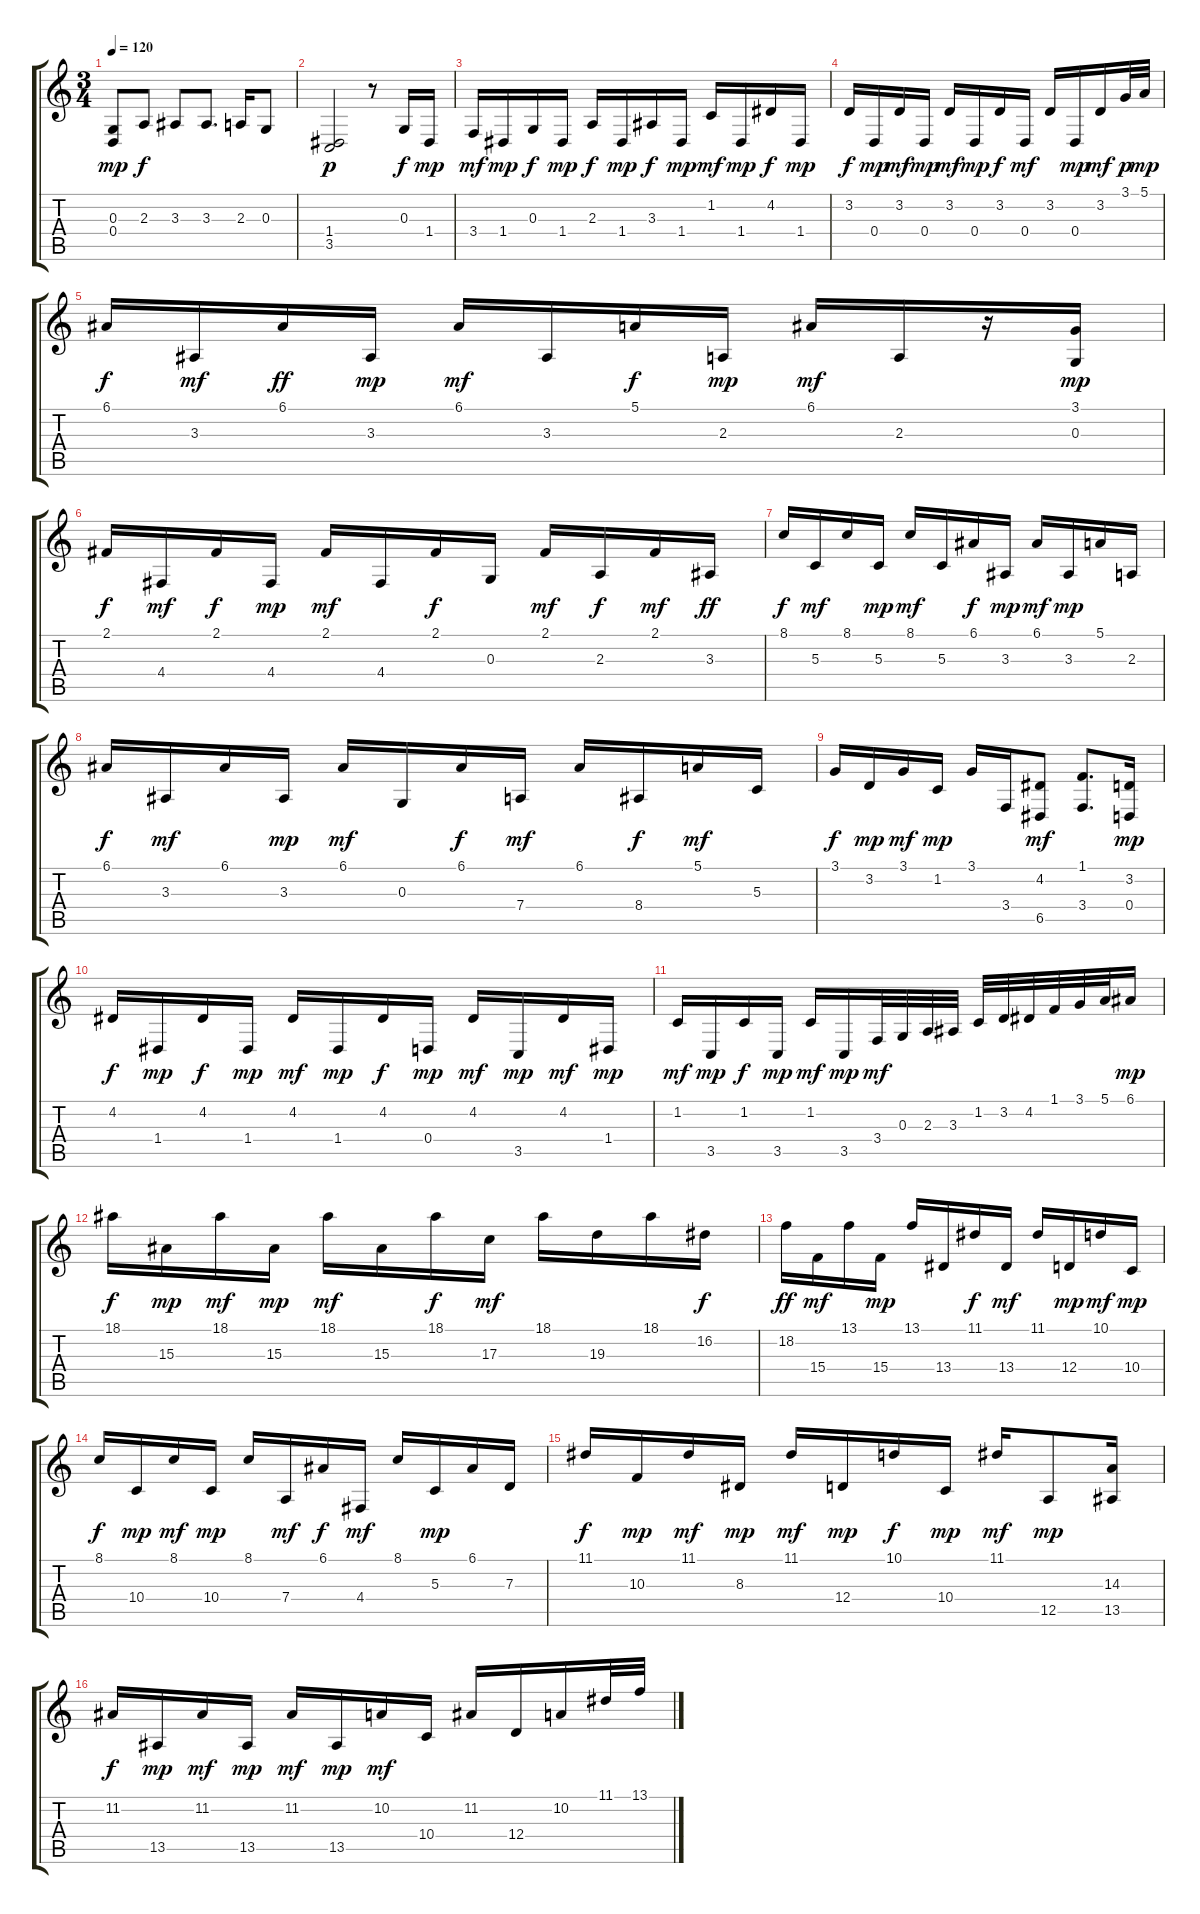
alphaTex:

\track "" {instrument acousticgrandpiano}
\staff {score tabs}
\tuning (E4 B3 G3 D3 A2 E2) {hide}
\ts (3 4)
\tempo 120
\clef g2
\ks c
(0.3 0.4).8{dy mp} 2.3.8{dy f} 3.3.8 3.3.8{d} 2.3.16 0.3.8 |
(1.4 3.5).2{dy p} r.8 0.3.16{dy f} 1.4.16{dy mp} |
3.4.16{dy mf} 1.4.16{dy mp} 0.3.16{dy f} 1.4.16{dy mp} 2.3.16{dy f} 1.4.16{dy mp} 3.3.16{dy f} 1.4.16{dy mp} 1.2.16{dy mf} 1.4.16{dy mp} 4.2.16{dy f} 1.4.16{dy mp} |
3.2.16{dy f} 0.4.16{dy mp} 3.2.16{dy mf} 0.4.16{dy mp} 3.2.16{dy mf} 0.4.16{dy mp} 3.2.16{dy f} 0.4.16{dy mf} 3.2.16 0.4.16{dy mp} 3.2.16{dy mf} 3.1.32{dy p} 5.1.32{dy mp} |
6.1.16{dy f} 3.3.16{dy mf} 6.1.16{dy ff} 3.3.16{dy mp} 6.1.16{dy mf} 3.3.16 5.1.16{dy f} 2.3.16{dy mp} 6.1.16{dy mf} 2.3.16 r.16 (3.1 0.3).16{dy mp} |
2.1.16{dy f} 4.4.16{dy mf} 2.1.16{dy f} 4.4.16{dy mp} 2.1.16{dy mf} 4.4.16 2.1.16{dy f} 0.3.16 2.1.16{dy mf} 2.3.16{dy f} 2.1.16{dy mf} 3.3.16{dy ff} |
8.1.16{dy f} 5.3.16{dy mf} 8.1.16 5.3.16{dy mp} 8.1.16{dy mf} 5.3.16 6.1.16{dy f} 3.3.16{dy mp} 6.1.16{dy mf} 3.3.16{dy mp} 5.1.16 2.3.16 |
6.1.16{dy f} 3.3.16{dy mf} 6.1.16 3.3.16{dy mp} 6.1.16{dy mf} 0.3.16 6.1.16{dy f} 7.4.16{dy mf} 6.1.16 8.4.16{dy f} 5.1.16{dy mf} 5.3.16 |
3.1.16{dy f} 3.2.16{dy mp} 3.1.16{dy mf} 1.2.16{dy mp} 3.1.16 3.4.16 (4.2 6.5).8{dy mf} (1.1 3.4).8{d} (3.2 0.4).16{dy mp} |
4.2.16{dy f} 1.4.16{dy mp} 4.2.16{dy f} 1.4.16{dy mp} 4.2.16{dy mf} 1.4.16{dy mp} 4.2.16{dy f} 0.4.16{dy mp} 4.2.16{dy mf} 3.5.16{dy mp} 4.2.16{dy mf} 1.4.16{dy mp} |
1.2.16{dy mf} 3.5.16{dy mp} 1.2.16{dy f} 3.5.16{dy mp} 1.2.16{dy mf} 3.5.16{dy mp} 3.4.32{dy mf} 0.3.32 2.3.32 3.3.32 1.2.32 3.2.32 4.2.32 1.1.32 3.1.32 5.1.32 6.1.16{dy mp} |
18.1.16{dy f} 15.3.16{dy mp} 18.1.16{dy mf} 15.3.16{dy mp} 18.1.16{dy mf} 15.3.16 18.1.16{dy f} 17.3.16{dy mf} 18.1.16 19.3.16 18.1.16 16.2.16{dy f} |
18.2.16{dy ff} 15.4.16{dy mf} 13.1.16 15.4.16{dy mp} 13.1.16 13.4.16 11.1.16{dy f} 13.4.16{dy mf} 11.1.16 12.4.16{dy mp} 10.1.16{dy mf} 10.4.16{dy mp} |
8.1.16{dy f} 10.4.16{dy mp} 8.1.16{dy mf} 10.4.16{dy mp} 8.1.16 7.4.16{dy mf} 6.1.16{dy f} 4.4.16{dy mf} 8.1.16 5.3.16{dy mp} 6.1.16 7.3.16 |
11.1.16{dy f} 10.3.16{dy mp} 11.1.16{dy mf} 8.3.16{dy mp} 11.1.16{dy mf} 12.4.16{dy mp} 10.1.16{dy f} 10.4.16{dy mp} 11.1.16{dy mf} 12.5.8{dy mp} (14.3 13.5).16 |
11.2.16{dy f} 13.5.16{dy mp} 11.2.16{dy mf} 13.5.16{dy mp} 11.2.16{dy mf} 13.5.16{dy mp} 10.2.16{dy mf} 10.4.16 11.2.16 12.4.16 10.2.16 11.1.32 13.1.32
